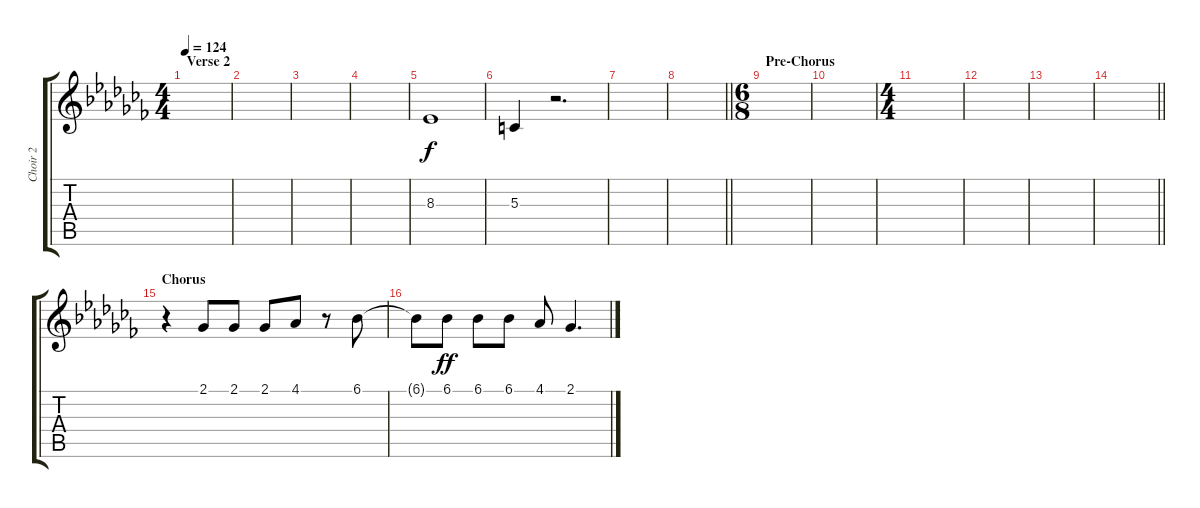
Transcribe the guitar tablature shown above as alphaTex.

\track ("Choir 2" "Choir 2") {instrument choiraahs}
\staff {score tabs}
\tuning (E4 B3 G3 D3 A2 E2) {hide}
\ts (4 4)
\section ("" "Verse 2")
\tempo 124
\clef g2
\ks cb
|
|
|
|
8.3.1 |
5.3.4 r.2{d} |
|
\barLineRight lightlight
|
\ts (6 8)
\section ("" "Pre-Chorus")
|
|
\ts (4 4)
|
|
|
\barLineRight lightlight
|
\section ("" "Chorus")
r.4 2.1.8 2.1.8 2.1.8 4.1.8 r.8 6.1.8 |
6.1{t}.8{dy f} 6.1.8{dy ff} 6.1.8 6.1.8 4.1.8 2.1.4{d}
